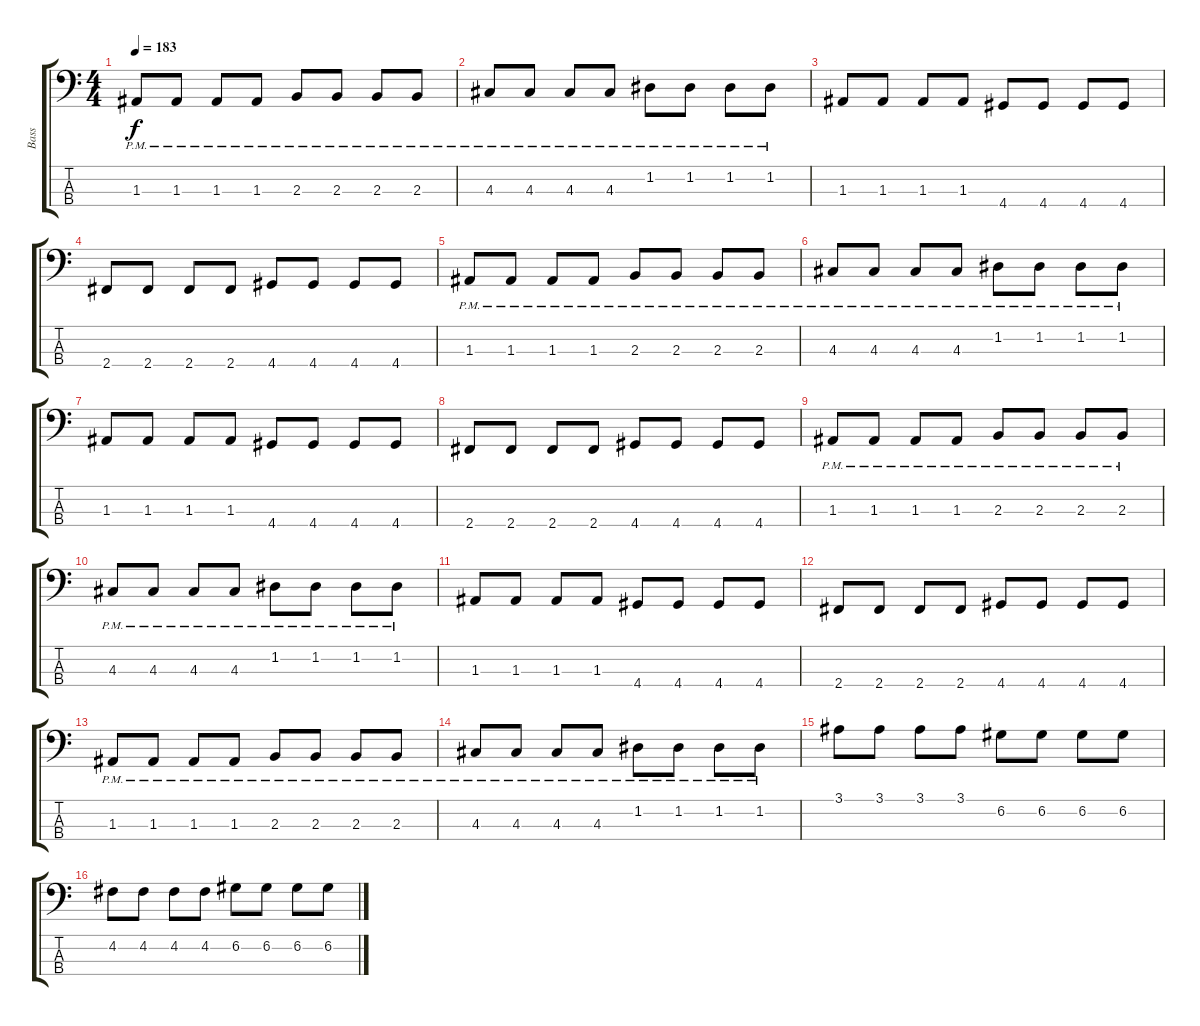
\track ("Bass" "Bass") {instrument electricbassfinger}
\staff {score tabs}
\tuning (G2 D2 A1 E1) {hide}
\ts (4 4)
\tempo 183
\clef f4
\ks c
1.3{pm}.8{dy f} 1.3{pm}.8 1.3{pm}.8 1.3{pm}.8 2.3{pm}.8 2.3{pm}.8 2.3{pm}.8 2.3{pm}.8 |
4.3{pm}.8 4.3{pm}.8 4.3{pm}.8 4.3{pm}.8 1.2{pm}.8 1.2{pm}.8 1.2{pm}.8 1.2{pm}.8 |
1.3.8 1.3.8 1.3.8 1.3.8 4.4.8 4.4.8 4.4.8 4.4.8 |
2.4.8 2.4.8 2.4.8 2.4.8 4.4.8 4.4.8 4.4.8 4.4.8 |
1.3{pm}.8 1.3{pm}.8 1.3{pm}.8 1.3{pm}.8 2.3{pm}.8 2.3{pm}.8 2.3{pm}.8 2.3{pm}.8 |
4.3{pm}.8 4.3{pm}.8 4.3{pm}.8 4.3{pm}.8 1.2{pm}.8 1.2{pm}.8 1.2{pm}.8 1.2{pm}.8 |
1.3.8 1.3.8 1.3.8 1.3.8 4.4.8 4.4.8 4.4.8 4.4.8 |
2.4.8 2.4.8 2.4.8 2.4.8 4.4.8 4.4.8 4.4.8 4.4.8 |
1.3{pm}.8 1.3{pm}.8 1.3{pm}.8 1.3{pm}.8 2.3{pm}.8 2.3{pm}.8 2.3{pm}.8 2.3{pm}.8 |
4.3{pm}.8 4.3{pm}.8 4.3{pm}.8 4.3{pm}.8 1.2{pm}.8 1.2{pm}.8 1.2{pm}.8 1.2{pm}.8 |
1.3.8 1.3.8 1.3.8 1.3.8 4.4.8 4.4.8 4.4.8 4.4.8 |
2.4.8 2.4.8 2.4.8 2.4.8 4.4.8 4.4.8 4.4.8 4.4.8 |
1.3{pm}.8 1.3{pm}.8 1.3{pm}.8 1.3{pm}.8 2.3{pm}.8 2.3{pm}.8 2.3{pm}.8 2.3{pm}.8 |
4.3{pm}.8 4.3{pm}.8 4.3{pm}.8 4.3{pm}.8 1.2{pm}.8 1.2{pm}.8 1.2{pm}.8 1.2{pm}.8 |
3.1.8 3.1.8 3.1.8 3.1.8 6.2.8 6.2.8 6.2.8 6.2.8 |
4.2.8 4.2.8 4.2.8 4.2.8 6.2.8 6.2.8 6.2.8 6.2.8
